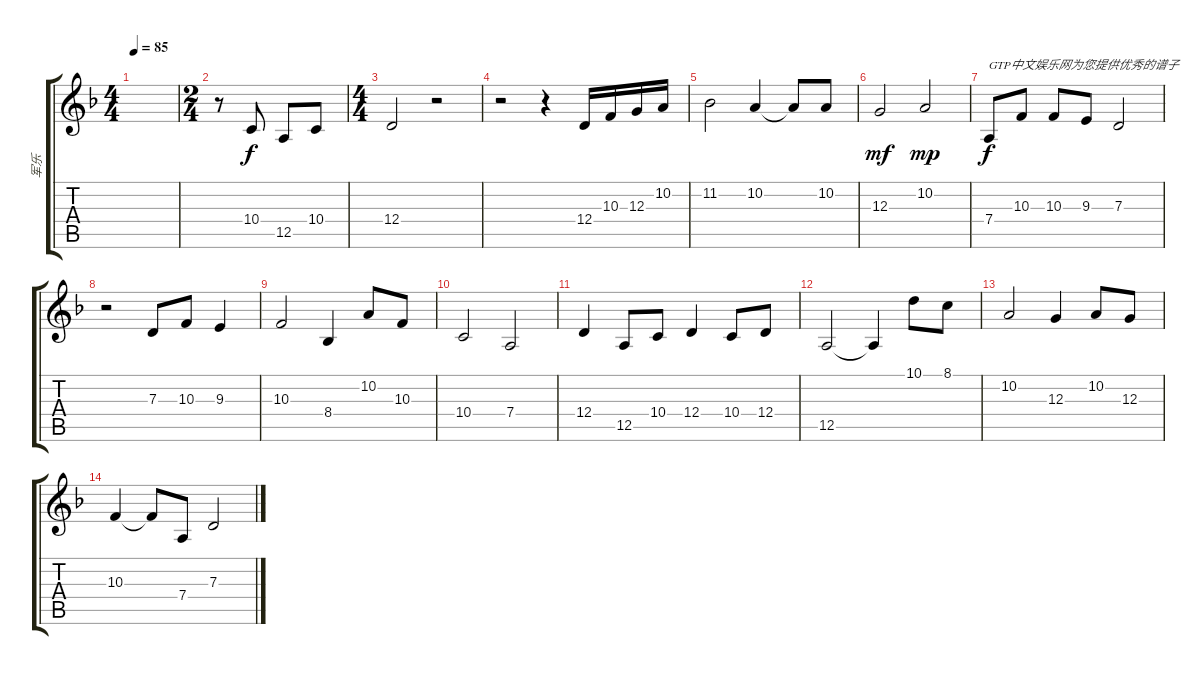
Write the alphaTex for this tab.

\track ("军乐" "军乐") {instrument tuba}
\staff {score tabs}
\tuning (E4 B3 G3 D3 A2 E2) {hide}
\ts (4 4)
\tempo 85
\clef g2
\ks f
|
\ts (2 4)
r.8 10.4.8 12.5.8 10.4.8 |
\ts (4 4)
12.4.2 r.2 |
r.2 r.4 12.4.16 10.3.16 12.3.16 10.2.16 |
11.2.2 10.2.4 10.2{t}.8 10.2.8 |
12.3.2{dy mf} 10.2.2{dy mp} |
7.4.8{txt "GTP中文娱乐网为您提供优秀的谱子" dy f} 10.3.8 10.3.8 9.3.8 7.3.2 |
r.2 7.3.8 10.3.8 9.3.4 |
10.3.2 8.4.4 10.2.8 10.3.8 |
10.4.2 7.4.2 |
12.4.4 12.5.8 10.4.8 12.4.4 10.4.8 12.4.8 |
12.5.2 12.5{t}.4 10.1.8 8.1.8 |
10.2.2 12.3.4 10.2.8 12.3.8 |
10.3.4 10.3{t}.8 7.4.8 7.3.2
